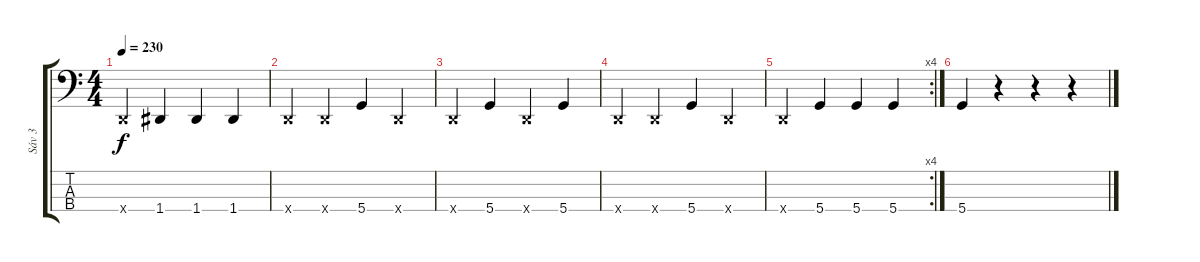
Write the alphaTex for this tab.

\track ("Sáv 3" "Sáv 3") {instrument electricbassfinger}
\staff {score tabs}
\tuning (F2 C2 G1 D1) {hide}
\ts (4 4)
\tempo 230
\clef f4
\ks c
0.4{x}.4{dy f} 1.4.4 1.4.4 1.4.4 |
0.4{x}.4 0.4{x}.4 5.4.4 0.4{x}.4 |
0.4{x}.4 5.4.4 0.4{x}.4 5.4.4 |
0.4{x}.4 0.4{x}.4 5.4.4 0.4{x}.4 |
\rc 4
0.4{x}.4 5.4.4 5.4.4 5.4.4 |
5.4.4 r.4 r.4 r.4
